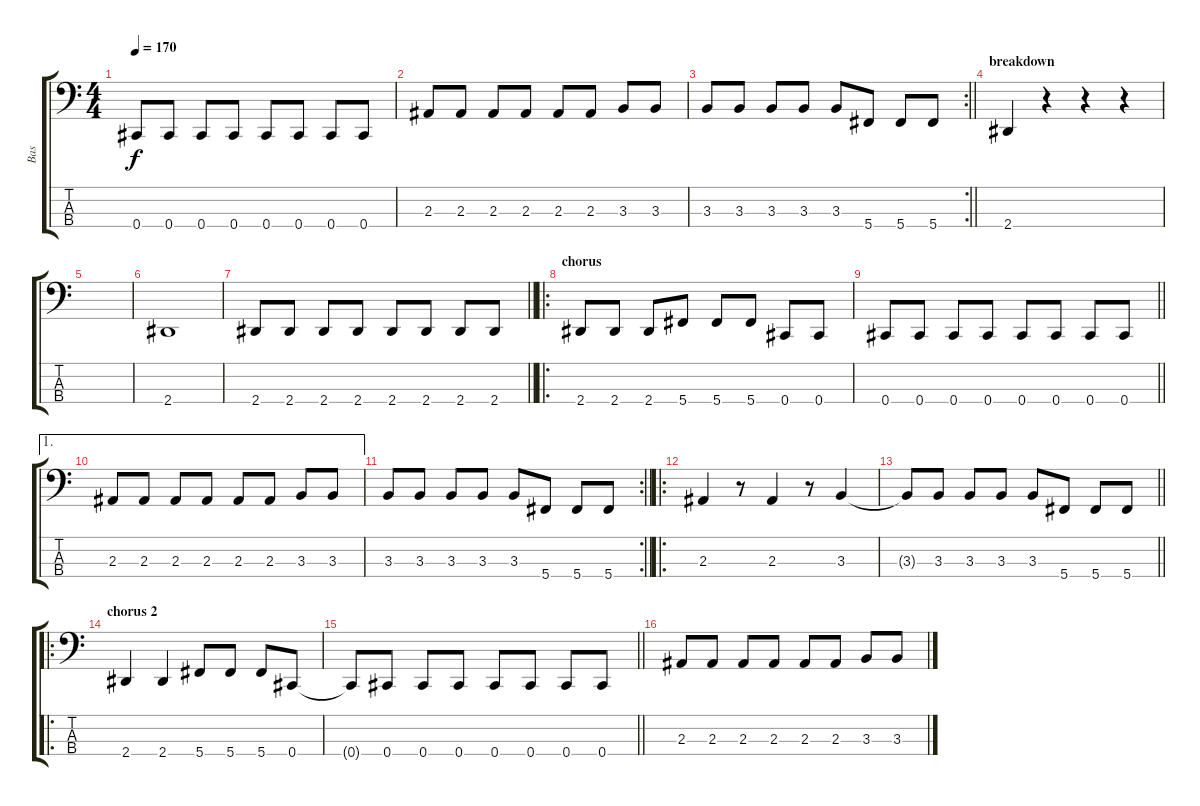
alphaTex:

\track ("Bas" "Bas") {instrument electricbassfinger}
\staff {score tabs}
\tuning (Gb2 Db2 Ab1 Db1) {hide}
\ts (4 4)
\tempo 170
\clef f4
\ks c
0.4.8{dy f} 0.4.8 0.4.8 0.4.8 0.4.8 0.4.8 0.4.8 0.4.8 |
2.3.8 2.3.8 2.3.8 2.3.8 2.3.8 2.3.8 3.3.8 3.3.8 |
\rc 2
\barLineRight lightlight
3.3.8 3.3.8 3.3.8 3.3.8 3.3.8 5.4.8 5.4.8 5.4.8 |
\section ("" "breakdown")
2.4.4 r.4 r.4 r.4 |
|
2.4.1 |
\barLineRight lightlight
2.4.8 2.4.8 2.4.8 2.4.8 2.4.8 2.4.8 2.4.8 2.4.8 |
\ro
\section ("" "chorus")
2.4.8 2.4.8 2.4.8 5.4.8 5.4.8 5.4.8 0.4.8 0.4.8 |
\barLineRight lightlight
0.4.8 0.4.8 0.4.8 0.4.8 0.4.8 0.4.8 0.4.8 0.4.8 |
\ae 1
2.3.8 2.3.8 2.3.8 2.3.8 2.3.8 2.3.8 3.3.8 3.3.8 |
\rc 2
\barLineRight lightlight
3.3.8 3.3.8 3.3.8 3.3.8 3.3.8 5.4.8 5.4.8 5.4.8 |
\ro
2.3.4 r.8 2.3.4 r.8 3.3.4 |
\barLineRight lightlight
3.3{t}.8 3.3.8 3.3.8 3.3.8 3.3.8 5.4.8 5.4.8 5.4.8 |
\ro
\section ("" "chorus 2")
2.4.4 2.4.4 5.4.8 5.4.8 5.4.8 0.4.8 |
\barLineRight lightlight
0.4{t}.8 0.4.8 0.4.8 0.4.8 0.4.8 0.4.8 0.4.8 0.4.8 |
2.3.8 2.3.8 2.3.8 2.3.8 2.3.8 2.3.8 3.3.8 3.3.8
